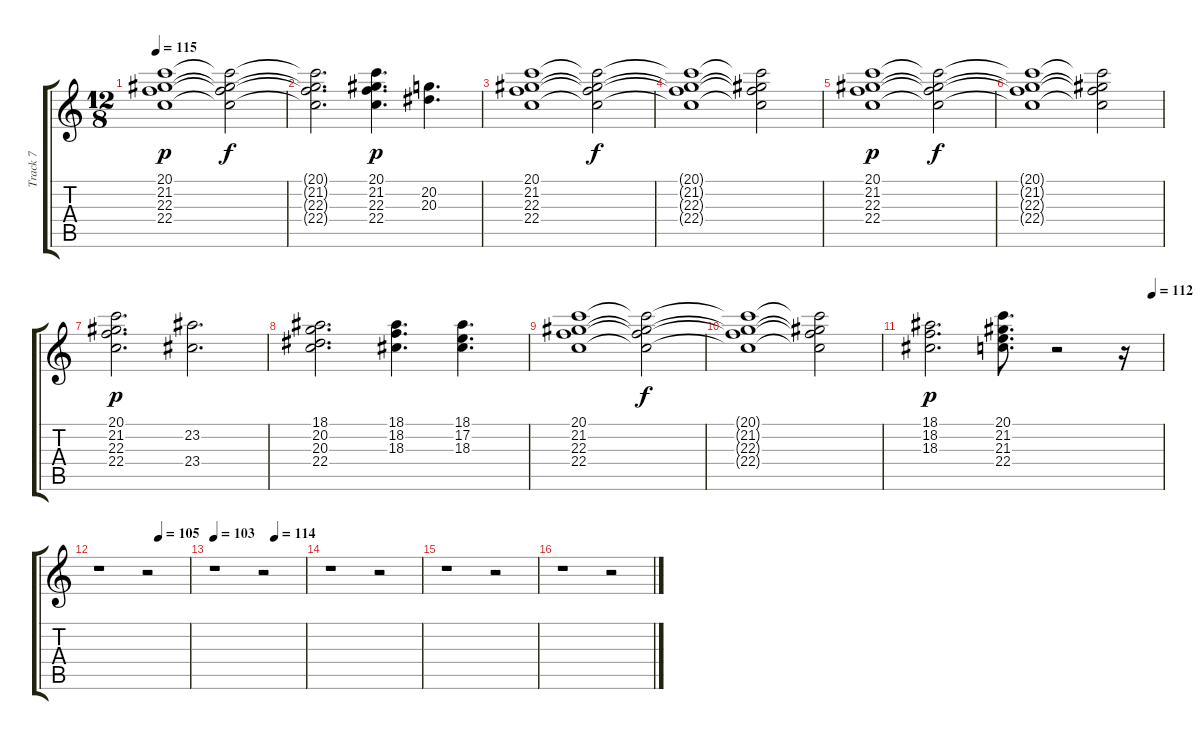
\track ("Track 7" "Track 7") {instrument tremolostrings}
\staff {score tabs}
\tuning (E4 B3 G3 D3 A2 E2) {hide}
\ts (12 8)
\tempo 115
\clef g2
\ks c
(20.1 21.2 22.3 22.4).1{dy p} (20.1{t} 21.2{t} 22.3{t} 22.4{t}).2{dy f} |
(20.1{t} 21.2{t} 22.3{t} 22.4{t}).2{d} (20.1 21.2 22.3 22.4).4{d dy p} (20.2 20.3).4{d} |
(20.1 21.2 22.3 22.4).1 (20.1{t} 21.2{t} 22.3{t} 22.4{t}).2{dy f} |
(20.1{t} 21.2{t} 22.3{t} 22.4{t}).1 (20.1{t} 21.2{t} 22.3{t} 22.4{t}).2 |
(20.1 21.2 22.3 22.4).1{dy p} (20.1{t} 21.2{t} 22.3{t} 22.4{t}).2{dy f} |
(20.1{t} 21.2{t} 22.3{t} 22.4{t}).1 (20.1{t} 21.2{t} 22.3{t} 22.4{t}).2 |
(20.1 21.2 22.3 22.4).2{d dy p} (23.2 23.4).2{d} |
(18.1 20.2 20.3 22.4).2{d} (18.1 18.2 18.3).4{d} (18.1 17.2 18.3).4{d} |
(20.1 21.2 22.3 22.4).1 (20.1{t} 21.2{t} 22.3{t} 22.4{t}).2{dy f} |
(20.1{t} 21.2{t} 22.3{t} 22.4{t}).1 (20.1{t} 21.2{t} 22.3{t} 22.4{t}).2 |
\tempo (112 0.9583333333333334)
(18.1 18.2 18.3).2{d dy p} (20.1 21.2 21.3 22.4).8{d} r.2 r.16 |
\tempo (105 0.6666666666666666)
r.1 r.2 |
\tempo 103
\tempo (114 0.6666666666666666)
r.1 r.2 |
r.1 r.2 |
r.1 r.2 |
r.1 r.2
